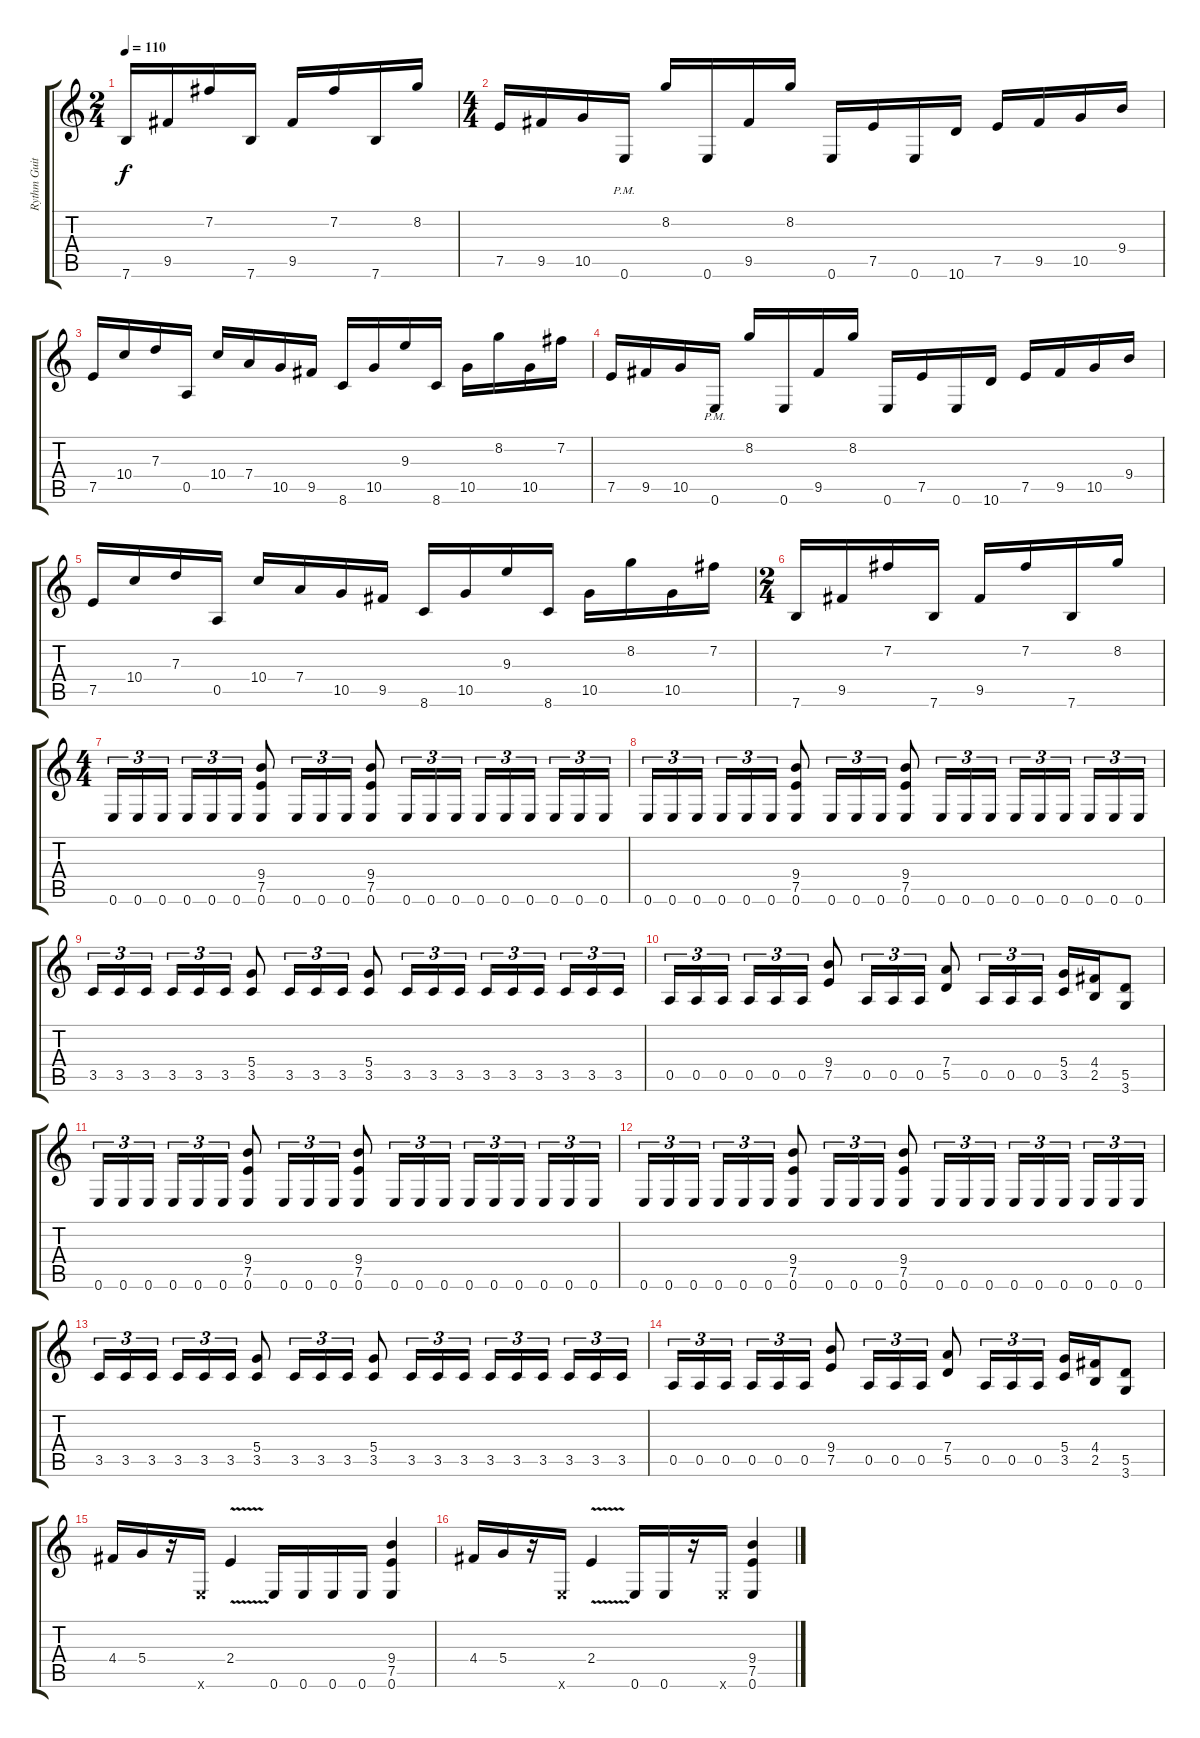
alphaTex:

\track ("Rythm Guitar" "Rythm Guit") {instrument overdrivenguitar}
\staff {score tabs}
\tuning (E4 B3 G3 D3 A2 E2) {hide}
\ts (2 4)
\tempo 110
\clef g2
\ks c
7.6.16{dy f} 9.5.16 7.2.16 7.6.16 9.5.16 7.2.16 7.6.16 8.2.16 |
\ts (4 4)
7.5.16 9.5.16 10.5.16 0.6{pm}.16 8.2.16 0.6.16 9.5.16 8.2.16 0.6.16 7.5.16 0.6.16 10.6.16 7.5.16 9.5.16 10.5.16 9.4.16 |
7.5.16 10.4.16 7.3.16 0.5.16 10.4.16 7.4.16 10.5.16 9.5.16 8.6.16 10.5.16 9.3.16 8.6.16 10.5.16 8.2.16 10.5.16 7.2.16 |
7.5.16 9.5.16 10.5.16 0.6{pm}.16 8.2.16 0.6.16 9.5.16 8.2.16 0.6.16 7.5.16 0.6.16 10.6.16 7.5.16 9.5.16 10.5.16 9.4.16 |
7.5.16 10.4.16 7.3.16 0.5.16 10.4.16 7.4.16 10.5.16 9.5.16 8.6.16 10.5.16 9.3.16 8.6.16 10.5.16 8.2.16 10.5.16 7.2.16 |
\ts (2 4)
7.6.16 9.5.16 7.2.16 7.6.16 9.5.16 7.2.16 7.6.16 8.2.16 |
\ts (4 4)
0.6.16{tu (3 2)} 0.6.16{tu (3 2)} 0.6.16{tu (3 2) beam splitsecondary} 0.6.16{tu (3 2)} 0.6.16{tu (3 2)} 0.6.16{tu (3 2)} (9.4 7.5 0.6).8 0.6.16{tu (3 2)} 0.6.16{tu (3 2)} 0.6.16{tu (3 2)} (9.4 7.5 0.6).8 0.6.16{tu (3 2)} 0.6.16{tu (3 2)} 0.6.16{tu (3 2)} 0.6.16{tu (3 2)} 0.6.16{tu (3 2)} 0.6.16{tu (3 2) beam splitsecondary} 0.6.16{tu (3 2)} 0.6.16{tu (3 2)} 0.6.16{tu (3 2)} |
0.6.16{tu (3 2)} 0.6.16{tu (3 2)} 0.6.16{tu (3 2) beam splitsecondary} 0.6.16{tu (3 2)} 0.6.16{tu (3 2)} 0.6.16{tu (3 2)} (9.4 7.5 0.6).8 0.6.16{tu (3 2)} 0.6.16{tu (3 2)} 0.6.16{tu (3 2)} (9.4 7.5 0.6).8 0.6.16{tu (3 2)} 0.6.16{tu (3 2)} 0.6.16{tu (3 2)} 0.6.16{tu (3 2)} 0.6.16{tu (3 2)} 0.6.16{tu (3 2) beam splitsecondary} 0.6.16{tu (3 2)} 0.6.16{tu (3 2)} 0.6.16{tu (3 2)} |
3.5.16{tu (3 2)} 3.5.16{tu (3 2)} 3.5.16{tu (3 2) beam splitsecondary} 3.5.16{tu (3 2)} 3.5.16{tu (3 2)} 3.5.16{tu (3 2)} (5.4 3.5).8 3.5.16{tu (3 2)} 3.5.16{tu (3 2)} 3.5.16{tu (3 2)} (5.4 3.5).8 3.5.16{tu (3 2)} 3.5.16{tu (3 2)} 3.5.16{tu (3 2)} 3.5.16{tu (3 2)} 3.5.16{tu (3 2)} 3.5.16{tu (3 2) beam splitsecondary} 3.5.16{tu (3 2)} 3.5.16{tu (3 2)} 3.5.16{tu (3 2)} |
0.5.16{tu (3 2)} 0.5.16{tu (3 2)} 0.5.16{tu (3 2) beam splitsecondary} 0.5.16{tu (3 2)} 0.5.16{tu (3 2)} 0.5.16{tu (3 2)} (9.4 7.5).8 0.5.16{tu (3 2)} 0.5.16{tu (3 2)} 0.5.16{tu (3 2)} (7.4 5.5).8 0.5.16{tu (3 2)} 0.5.16{tu (3 2)} 0.5.16{tu (3 2)} (5.4 3.5).16 (4.4 2.5).16 (5.5 3.6).8 |
0.6.16{tu (3 2)} 0.6.16{tu (3 2)} 0.6.16{tu (3 2) beam splitsecondary} 0.6.16{tu (3 2)} 0.6.16{tu (3 2)} 0.6.16{tu (3 2)} (9.4 7.5 0.6).8 0.6.16{tu (3 2)} 0.6.16{tu (3 2)} 0.6.16{tu (3 2)} (9.4 7.5 0.6).8 0.6.16{tu (3 2)} 0.6.16{tu (3 2)} 0.6.16{tu (3 2)} 0.6.16{tu (3 2)} 0.6.16{tu (3 2)} 0.6.16{tu (3 2) beam splitsecondary} 0.6.16{tu (3 2)} 0.6.16{tu (3 2)} 0.6.16{tu (3 2)} |
0.6.16{tu (3 2)} 0.6.16{tu (3 2)} 0.6.16{tu (3 2) beam splitsecondary} 0.6.16{tu (3 2)} 0.6.16{tu (3 2)} 0.6.16{tu (3 2)} (9.4 7.5 0.6).8 0.6.16{tu (3 2)} 0.6.16{tu (3 2)} 0.6.16{tu (3 2)} (9.4 7.5 0.6).8 0.6.16{tu (3 2)} 0.6.16{tu (3 2)} 0.6.16{tu (3 2)} 0.6.16{tu (3 2)} 0.6.16{tu (3 2)} 0.6.16{tu (3 2) beam splitsecondary} 0.6.16{tu (3 2)} 0.6.16{tu (3 2)} 0.6.16{tu (3 2)} |
3.5.16{tu (3 2)} 3.5.16{tu (3 2)} 3.5.16{tu (3 2) beam splitsecondary} 3.5.16{tu (3 2)} 3.5.16{tu (3 2)} 3.5.16{tu (3 2)} (5.4 3.5).8 3.5.16{tu (3 2)} 3.5.16{tu (3 2)} 3.5.16{tu (3 2)} (5.4 3.5).8 3.5.16{tu (3 2)} 3.5.16{tu (3 2)} 3.5.16{tu (3 2)} 3.5.16{tu (3 2)} 3.5.16{tu (3 2)} 3.5.16{tu (3 2) beam splitsecondary} 3.5.16{tu (3 2)} 3.5.16{tu (3 2)} 3.5.16{tu (3 2)} |
0.5.16{tu (3 2)} 0.5.16{tu (3 2)} 0.5.16{tu (3 2) beam splitsecondary} 0.5.16{tu (3 2)} 0.5.16{tu (3 2)} 0.5.16{tu (3 2)} (9.4 7.5).8 0.5.16{tu (3 2)} 0.5.16{tu (3 2)} 0.5.16{tu (3 2)} (7.4 5.5).8 0.5.16{tu (3 2)} 0.5.16{tu (3 2)} 0.5.16{tu (3 2)} (5.4 3.5).16 (4.4 2.5).16 (5.5 3.6).8 |
4.4.16 5.4.16 r.16 0.6{x}.16 2.4{v}.4 0.6.16 0.6.16 0.6.16 0.6.16 (9.4 7.5 0.6).4 |
4.4.16 5.4.16 r.16 0.6{x}.16 2.4{v}.4 0.6.16 0.6.16 r.16 0.6{x}.16 (9.4 7.5 0.6).4
